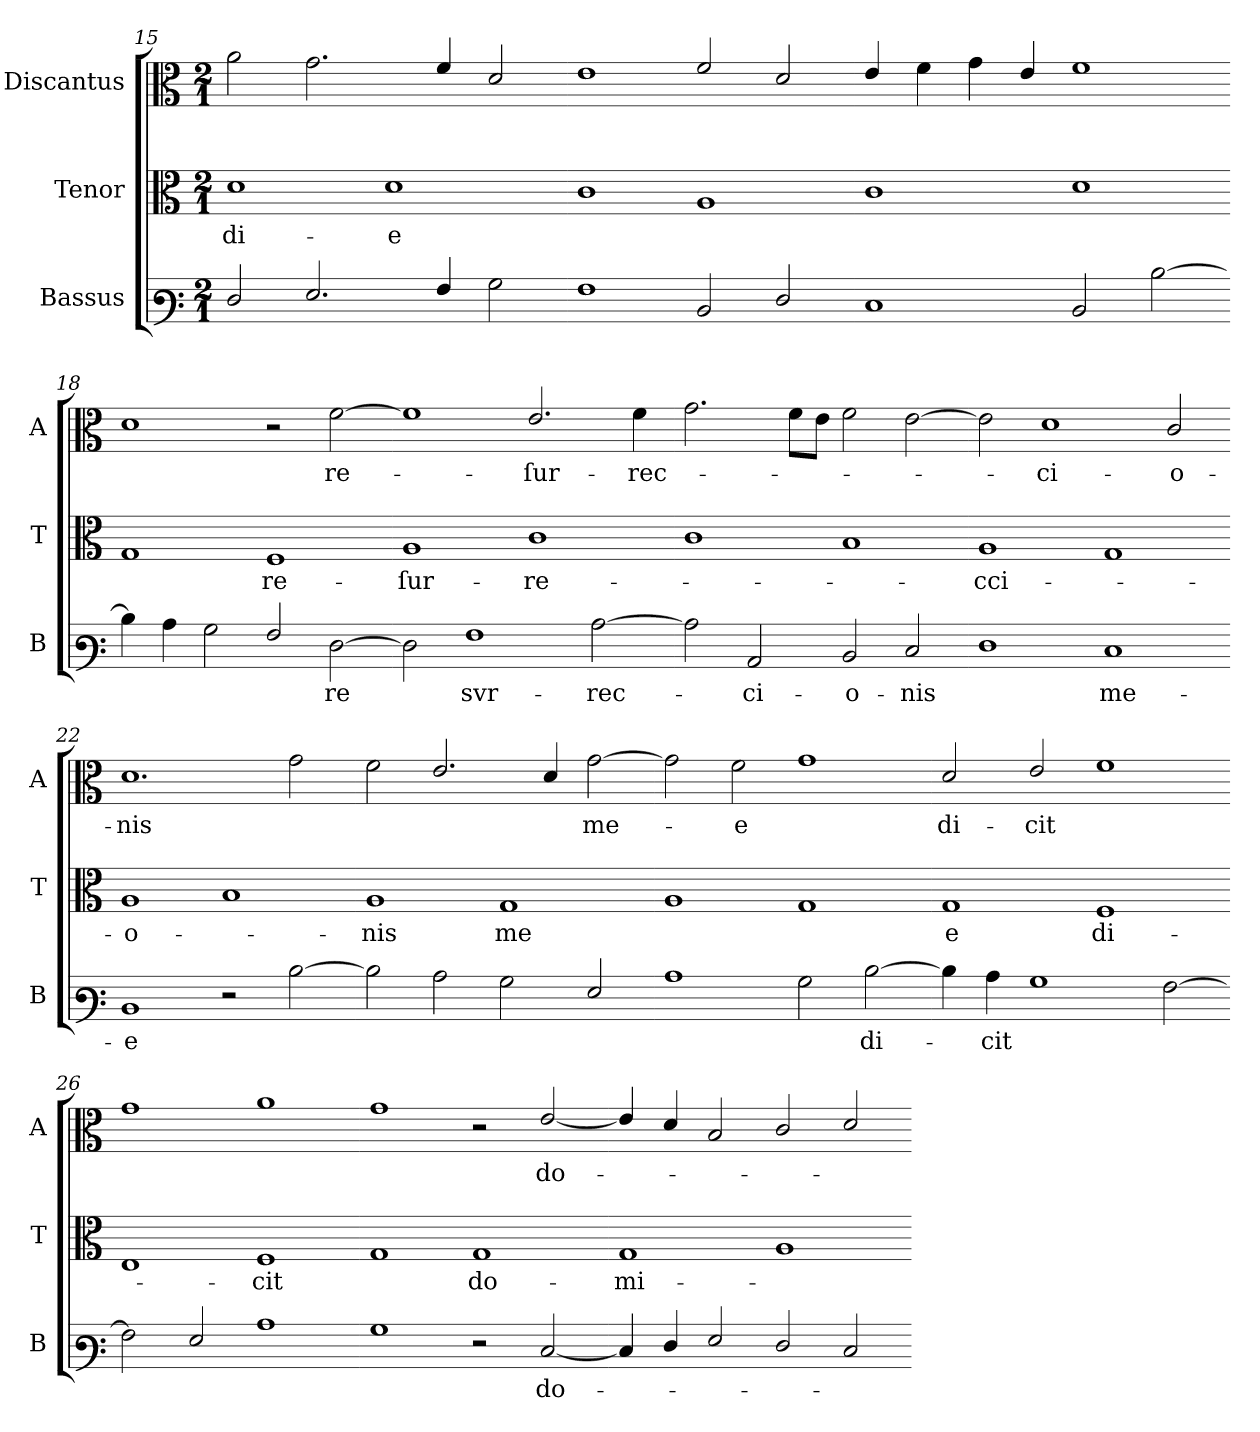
**kern	**text	**kern	**text	**kern	**text
*part3	*part3	*part2	*part2	*part1	*part1
*staff3	*staff3	*staff2	*staff2	*staff1	*staff1
*I"Bassus	*	*I"Tenor	*	*I"Discantus	*
*I'B	*	*I'T	*	*I'A	*
*clefF3	*	*clefC3	*	*clefC3	*
*k[]	*	*k[]	*	*k[]	*
*G:mix	*	*G:mix	*	*G:mix	*
*M2/1	*	*M2/1	*	*M2/1	*
=15	=15	=15	=15	=15	=15
2F/	.	1d	di-	2a\	.
2.G/	.	.	.	2.g\	.
.	.	1d	-e	.	.
4A/	.	.	.	4f/	.
2B\	.	.	.	2d/	.
=16-	=16-	=16-	=16-	=16-	=16-
1A	.	1c	.	1e	.
2D/	.	1A	.	2f/	.
2F/	.	.	.	2d/	.
=17-	=17-	=17-	=17-	=17-	=17-
1E	.	1c	.	4e/	.
.	.	.	.	4f\	.
.	.	.	.	4g\	.
.	.	.	.	4e/	.
2D/	.	1d	.	1f	.
[2d\	.	.	.	.	.
=18-	=18-	=18-	=18-	=18-	=18-
4d\]	.	1G	.	1d	.
4c\	.	.	.	.	.
2B\	.	.	.	.	.
2A/	.	1F	re-	2r	.
[2F\	re	.	.	[2f\	re-
=19-	=19-	=19-	=19-	=19-	=19-
2F\]	.	1A	-ſur-	1f\]	.
1A	svr-	.	.	.	.
.	.	1c	-re-	2.e/	-ſur-
[2c\	-rec-	.	.	.	.
.	.	.	.	4f\	-rec-
=20-	=20-	=20-	=20-	=20-	=20-
2c\]	.	1c	.	2.g\	.
2C/	-ci-	.	.	.	.
.	.	.	.	8f\L	.
.	.	.	.	8e\J	.
2D/	-o-	1B	.	2f\	.
2E/	nis	.	.	[2e\	.
=21-	=21-	=21-	=21-	=21-	=21-
1F	.	1A	-cci-	2e\]	.
.	.	.	.	1d	-ci-
1E	me-	1G	.	.	.
.	.	.	.	2c/	-o-
=22-	=22-	=22-	=22-	=22-	=22-
1D	-e	1A	-o-	1.d	-nis
2r	.	1B	.	.	.
[2d\	.	.	.	2g\	.
=23-	=23-	=23-	=23-	=23-	=23-
2d\]	.	1A	-nis	2f\	.
2c\	.	.	.	2.e/	.
2B\	.	1G	me	.	.
.	.	.	.	4d/	.
2G/	.	.	.	[2g\	me-
=24-	=24-	=24-	=24-	=24-	=24-
1c	.	1A	.	2g\]	.
.	.	.	.	2f\	-e
2B\	.	1G	.	1g	.
[2d\	di-	.	.	.	.
=25-	=25-	=25-	=25-	=25-	=25-
4d\]	.	1G	e	2d/	di-
4c\	-cit	.	.	.	.
1B	.	.	.	2e/	-cit
.	.	1F	di-	1f	.
[2A\	.	.	.	.	.
=26-	=26-	=26-	=26-	=26-	=26-
2A\]	.	1E	.	1g	.
2G/	.	.	.	.	.
1c	.	1F	-cit	1a	.
=27-	=27-	=27-	=27-	=27-	=27-
1B	.	1G	.	1g	.
2r	.	1G	do-	2r	.
[2E/	do-	.	.	[2e/	do-
=28-	=28-	=28-	=28-	=28-	=28-
4E/]	.	1G	-mi-	4e/]	.
4F/	.	.	.	4d/	.
2G/	.	.	.	2B/	.
2F/	.	1A	.	2c/	.
2E/	.	.	.	2d/	.
=-	=-	=-	=-	=-	=-
*-	*-	*-	*-	*-	*-
